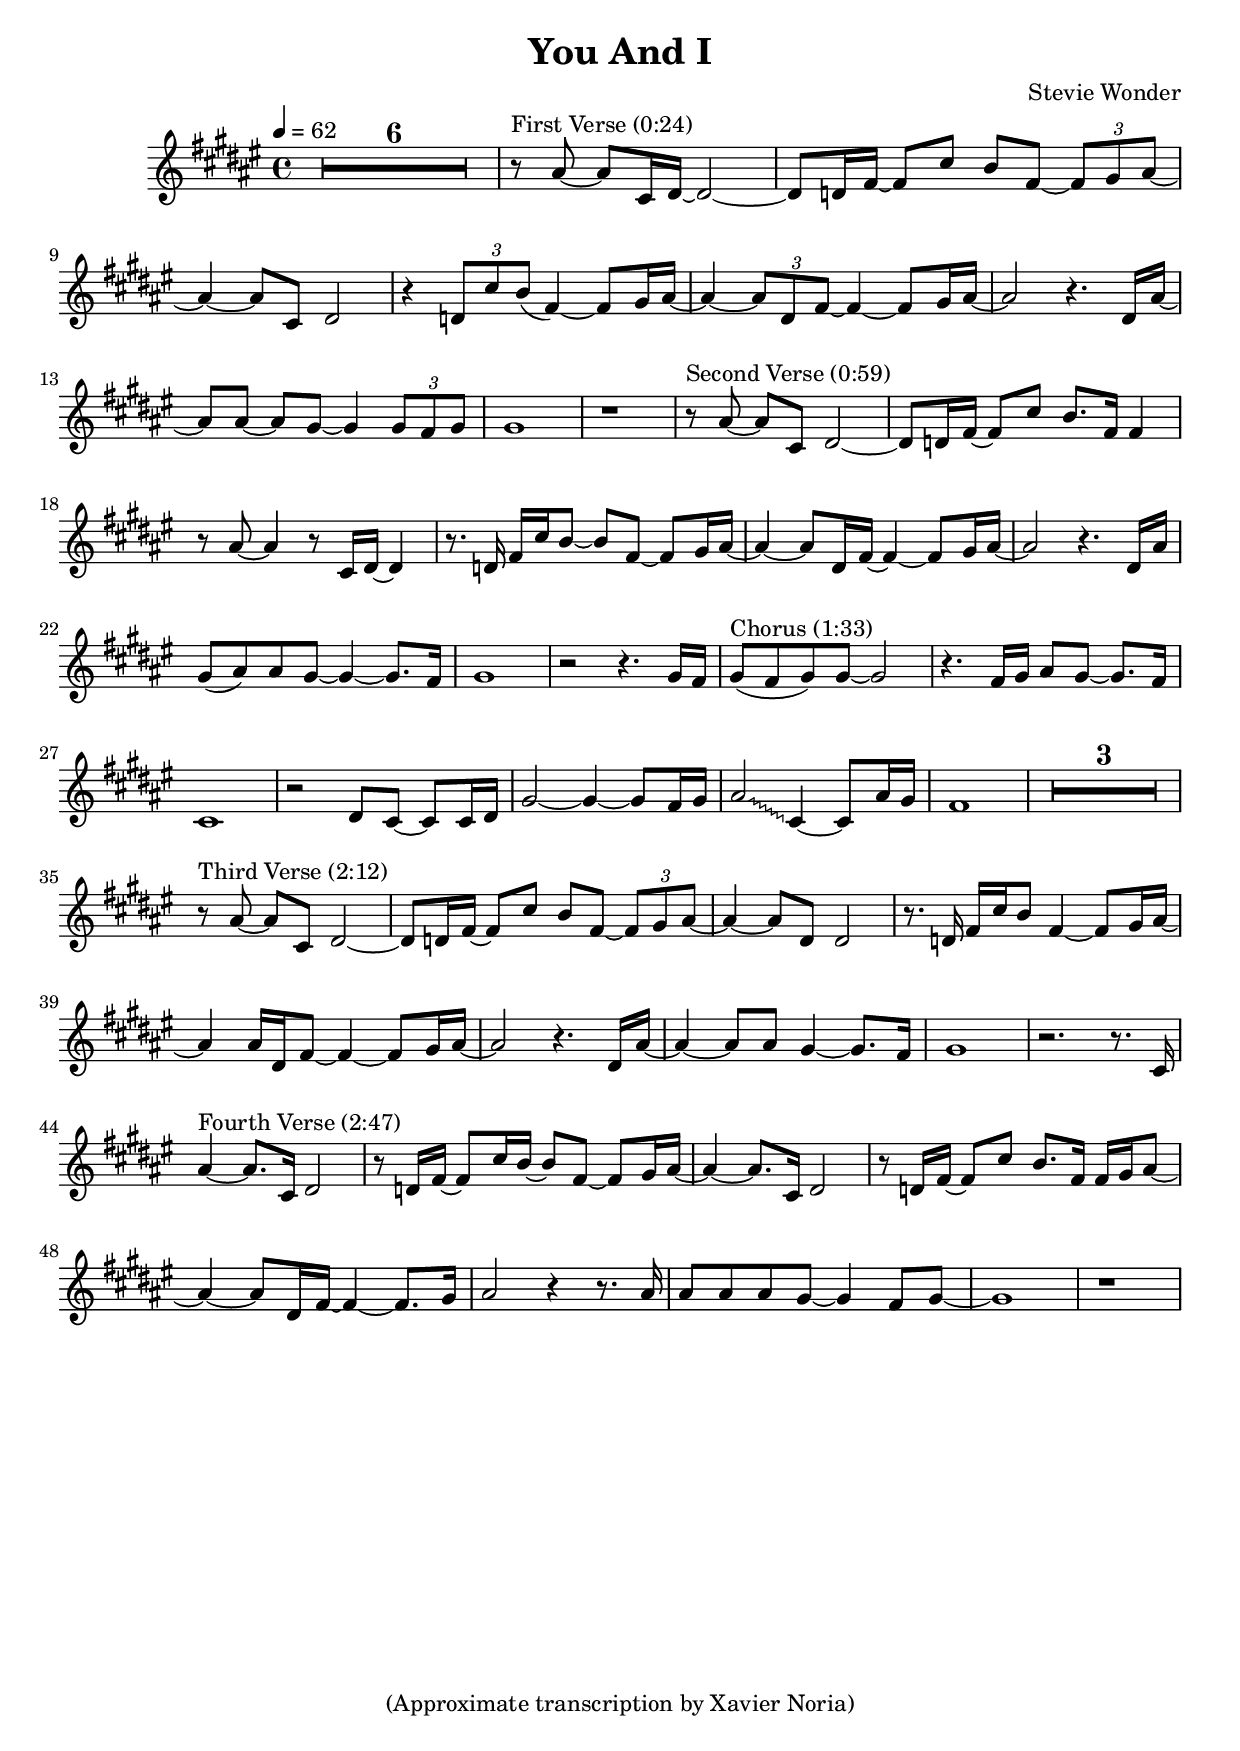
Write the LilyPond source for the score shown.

\version "2.16.0"

\include "english.ly"

\header {
  title    = "You And I"
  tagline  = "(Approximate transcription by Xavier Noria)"
  composer = "Stevie Wonder"
}

melody = \relative c'' {
  \clef treble
  \key fs \major
  \time 4/4
  \tempo 4 = 62

  \compressFullBarRests
  \override MultiMeasureRest #'expand-limit = #2
  \override Glissando #'style = #'zigzag


  % --- Introduction -----------------------------------------------------------

  % 1 ~ 0:00
  R1*6 |


  % --- First Verse ------------------------------------------------------------

  % 7 ~ 0:24
  r8^"First Verse (0:24)" as ~ as cs,16  ds16 ~ ds2 ~ |

  % 8 ~ 0:28
  ds8 d16 fs ~ fs8 cs' b fs ~ \times 2/3 { fs gs as ~ } |

  % 9 ~ 0:32
  as4 ~ as8 cs,8 ds2 ~ |

  % 10 ~ 0:35
  r4 \times 2/3 { d8 cs' b( } fs4) ~ fs8 gs16 as ~ |

  % 11 ~ 0:39
  as4 ~ \times 2/3 { as8 ds, fs ~ } fs4 ~ fs8 gs16 as ~ |

  % 12 ~ 0:43
  as2 r4. ds,16 as' ~ |

  % 13 ~ 0:47
  as8[ as] ~ as gs ~ gs4 \times 2/3 { gs8 fs gs } |

  % 14 ~ 0:51
  gs1 |

  % 15 ~ 0:55
  r1 |


  % --- Second Verse -----------------------------------------------------------

  % 16 ~ 0:59
  r8^"Second Verse (0:59)" as8 ~ as[ cs,] ds2 ~ |

  % 17 ~ 1:03
  ds8 d16 fs ~ fs8 cs' b8. fs16 fs4 |

  % 18 ~ 1:06
  r8 as ~ as4 r8 cs,16 ds ~ ds4 ~ |

  % 19 ~ 1:10
  r8. d16 fs cs' b8 ~ b8 fs ~ fs8 gs16 as ~ |

  % 20 ~ 1:14
  as4 ~ as8 ds,16 fs ~ fs4 ~ fs8 gs16 as ~ |

  % 21 ~ 1:18
  as2 r4. ds,16 as' ~ |

  % 22 ~ 1:22
  gs8( as8) as gs ~ gs4 ~ gs8. fs16  |

  % 23 ~ 1:26
  gs1 |

  % 24 ~ 1:30
  r2 r4. gs16 fs |


  % --- Chrorus ----------------------------------------------------------------

  % 25 ~ 1:33
  gs8(^"Chorus (1:33)" fs8 gs8) gs ~ gs2 |

  % 26 ~ 1:37
  r4. fs16 gs as8 gs8 ~ gs8. fs16 |

  % 27 ~ 1:41
  cs1 |

  % 28 ~ 1:45
  r2 ds8 cs ~ cs8 cs16 ds |

  % 29 ~ 1:49
  gs2 ~ gs4 ~ gs8 fs16 gs16 |

  % 30 ~ 1:53
  as2 \glissando cs,4 ~ cs8 as'16 gs16 |

  % 31 ~ 1:57
  fs1 |


  % --- Bridge -----------------------------------------------------------------

  % 32 ~ 2:00
  R1*3


  % --- Third Verse ------------------------------------------------------------

  % 35 ~ 2:12
  r8^"Third Verse (2:12)" as ~ as[ cs,] ds2 ~ |

  % 36 ~ 2:16
  ds8 d16 fs ~ fs8 cs' b fs ~ \times 2/3 { fs gs as ~ } |

  % 37 ~ 2:20
  as4 ~ as8 ds,8 ds2 ~ |

  % 38 ~ 2:24
  r8. d16 fs cs' b8 fs4 ~ fs8 gs16 as ~ |

  % 39 ~ 2:28
  as4 as16 ds,16 fs8 ~ fs4 ~ fs8 gs16 as ~ |

  % 40 ~ 2:3
  as2 r4. ds,16 as' ~ |

  % 41 ~ 2:35
  as4 ~ as8 as gs4 ~ gs8. fs16 |

  % 42 ~ 2:39
  gs1 |

  % 43 ~ 2:43
  r2. r8. cs,16 |


  % --- Fourth Verse -----------------------------------------------------------

  % 44 ~ 2:47
  as'4^"Fourth Verse (2:47)" ~ as8.[ cs,16] ds2 ~ |

  % 45 ~ 2:51
  r8 d16[ fs] ~ fs8 cs'16 b ~ b8 fs ~ fs gs16 as ~ |

  % 46 ~ 2:55
  as4 ~ as8. cs,16 ds2 |

  % 47 ~ 2:59
  r8 d16[ fs] ~ fs8 cs' b8. fs16 fs gs as8 ~ |

  % 48 ~ 3:02
  as4 ~ as8 ds,16 fs ~ fs4 ~ fs8. gs16 |

  % 49 ~ 3:06
  as2 r4 r8. as16 |

  % 50 ~ 3:10
  as8 as as gs ~ gs4 fs8 gs ~ |

  % 51 ~ 3:14
  gs1 |

  % 52 ~ 3:18
  r1 |
}

\score {
  \new Staff \melody
}
